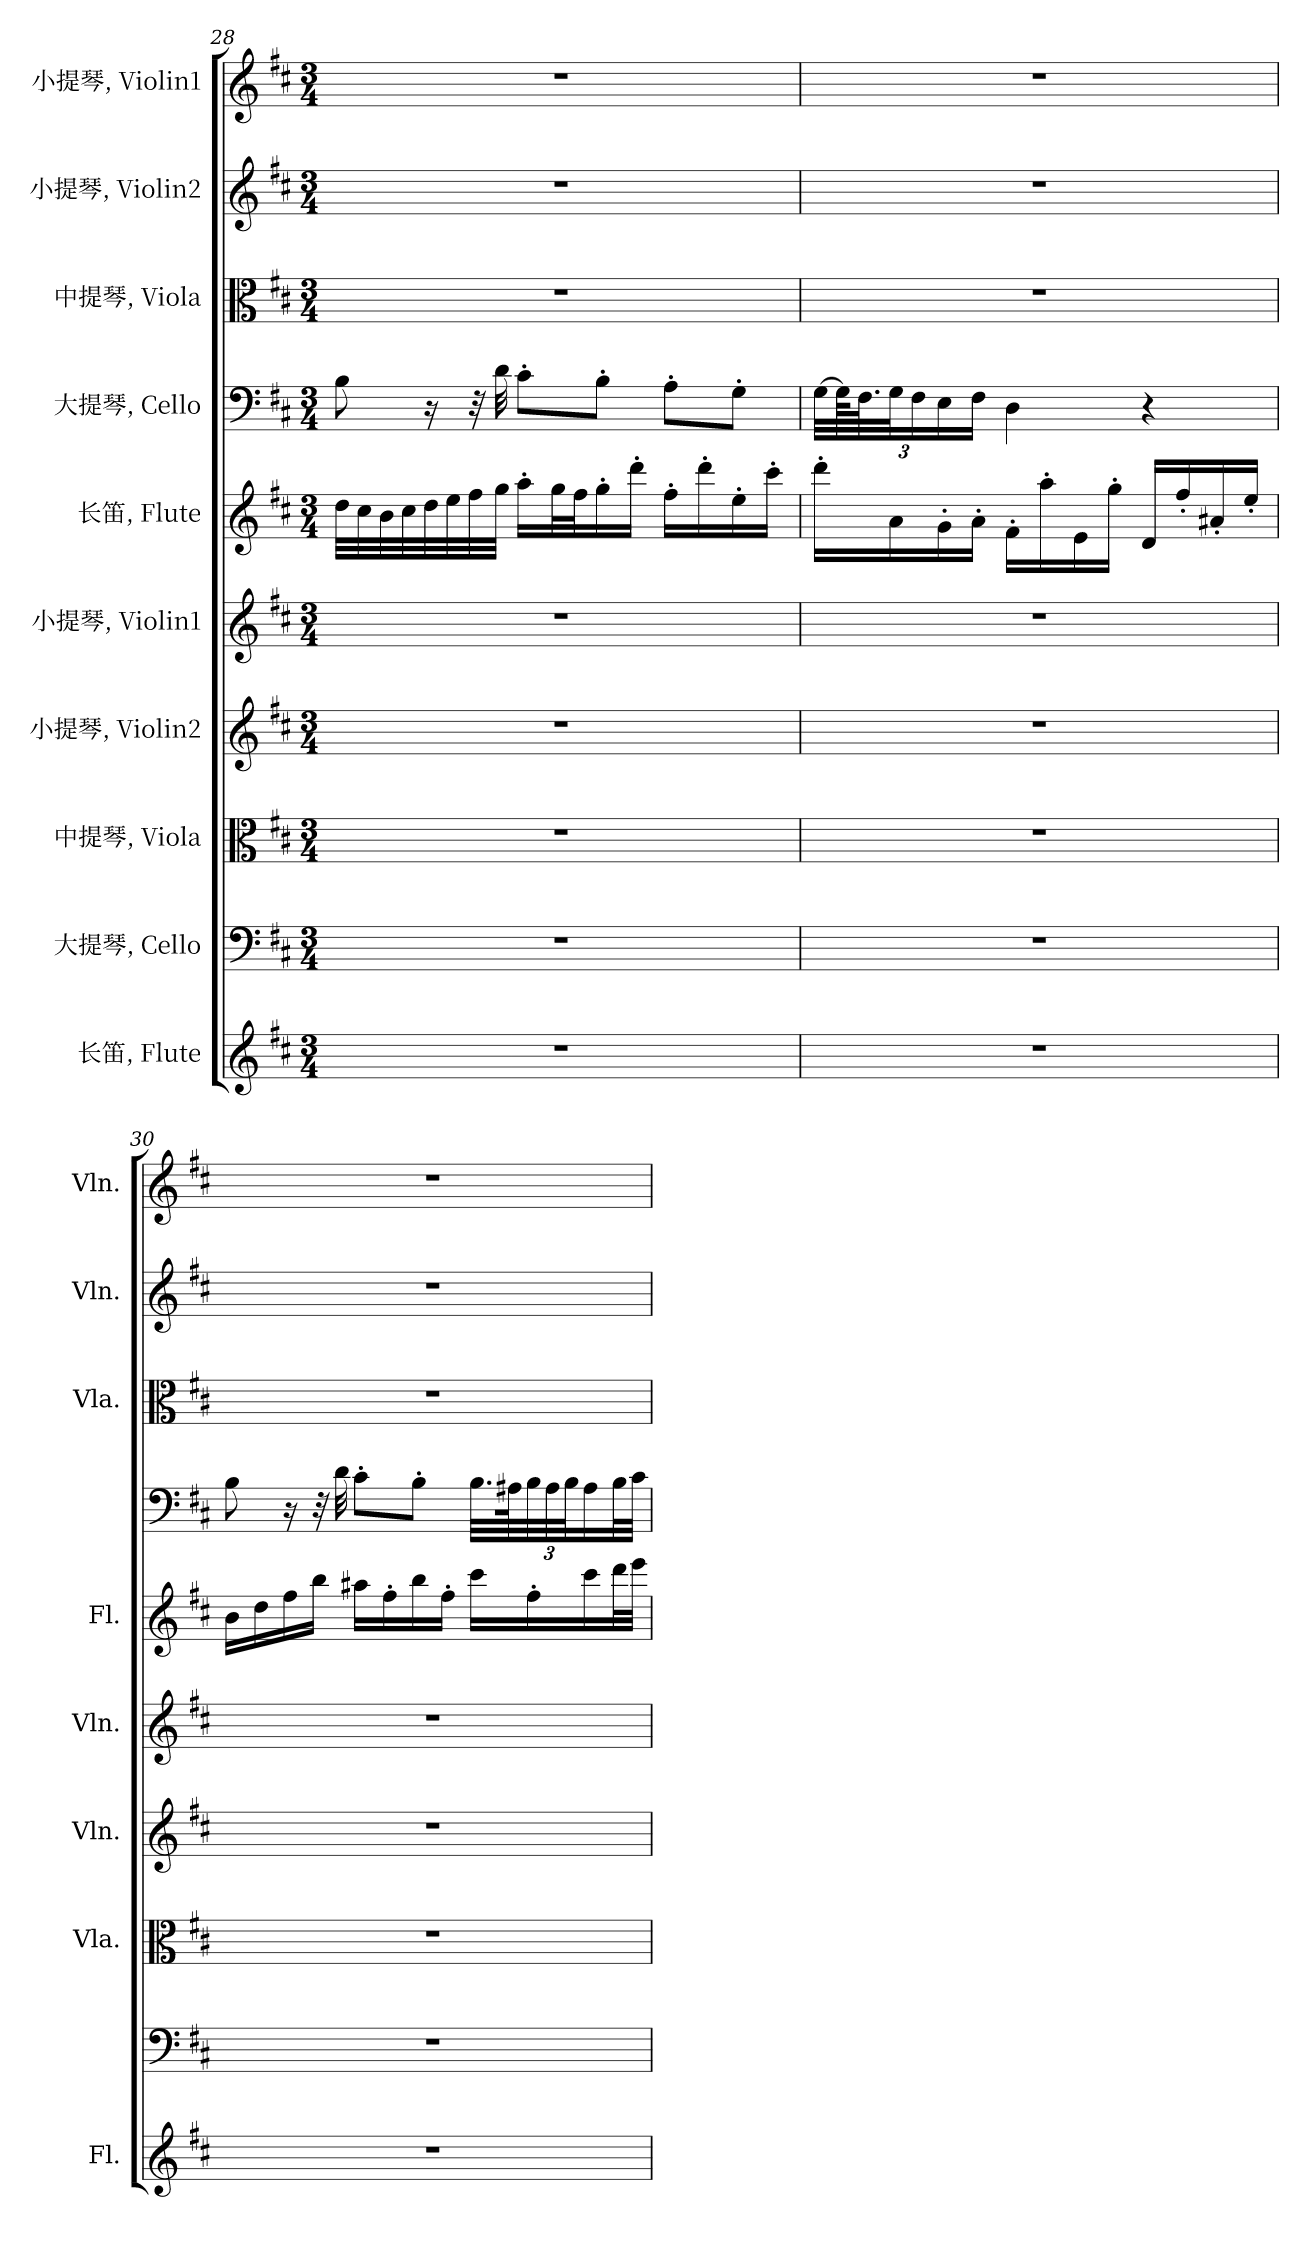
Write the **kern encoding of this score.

**kern	**kern	**kern	**kern	**kern	**kern	**kern	**kern	**kern	**kern
*part10	*part9	*part8	*part7	*part6	*part5	*part4	*part3	*part2	*part1
*staff10	*staff9	*staff8	*staff7	*staff6	*staff5	*staff4	*staff3	*staff2	*staff1
*I"长笛, Flute	*I"大提琴, Cello	*I"中提琴, Viola	*I"小提琴, Violin2	*I"小提琴, Violin1	*I"长笛, Flute	*I"大提琴, Cello	*I"中提琴, Viola	*I"小提琴, Violin2	*I"小提琴, Violin1
*I'Fl.	*	*I'Vla.	*I'Vln.	*I'Vln.	*I'Fl.	*	*I'Vla.	*I'Vln.	*I'Vln.
!!LO:PB:g=z
*clefG2	*clefF4	*clefC3	*clefG2	*clefG2	*clefG2	*clefF4	*clefC3	*clefG2	*clefG2
*k[f#c#]	*k[f#c#]	*k[f#c#]	*k[f#c#]	*k[f#c#]	*k[f#c#]	*k[f#c#]	*k[f#c#]	*k[f#c#]	*k[f#c#]
*M3/4	*M3/4	*M3/4	*M3/4	*M3/4	*M3/4	*M3/4	*M3/4	*M3/4	*M3/4
=28	=28	=28	=28	=28	=28	=28	=28	=28	=28
2.r	2.r	2.r	2.r	2.r	32dd\LLL	8B\	2.r	2.r	2.r
.	.	.	.	.	32cc#\	.	.	.	.
.	.	.	.	.	32b\	.	.	.	.
.	.	.	.	.	32cc#\	.	.	.	.
.	.	.	.	.	32dd\	16r	.	.	.
.	.	.	.	.	32ee\	.	.	.	.
.	.	.	.	.	32ff#\	32r	.	.	.
.	.	.	.	.	32gg\JJJ	32d\	.	.	.
.	.	.	.	.	16aa'\LL	8c#'\L	.	.	.
.	.	.	.	.	32gg\L	.	.	.	.
.	.	.	.	.	32ff#\J	.	.	.	.
.	.	.	.	.	16gg'\	8B'\J	.	.	.
.	.	.	.	.	16ddd'\JJ	.	.	.	.
.	.	.	.	.	16ff#'\LL	8A'\L	.	.	.
.	.	.	.	.	16ddd'\	.	.	.	.
.	.	.	.	.	16ee'\	8G'\J	.	.	.
.	.	.	.	.	16ccc#'\JJ	.	.	.	.
=29	=29	=29	=29	=29	=29	=29	=29	=29	=29
2.r	2.r	2.r	2.r	2.r	16ddd'\LL	[32G\LLL	2.r	2.r	2.r
.	.	.	.	.	.	128G\KL]	.	.	.
.	.	.	.	.	.	64.F#\J	.	.	.
*	*	*	*	*	*	*Xbrackettup	*	*	*
.	.	.	.	.	16a\	48G\J	.	.	.
.	.	.	.	.	.	24F#\	.	.	.
.	.	.	.	.	16g'\	16E\	.	.	.
.	.	.	.	.	16a'\JJ	16F#\JJ	.	.	.
.	.	.	.	.	16f#'\LL	4D\	.	.	.
.	.	.	.	.	16aa'\	.	.	.	.
.	.	.	.	.	16e\	.	.	.	.
.	.	.	.	.	16gg'\JJ	.	.	.	.
.	.	.	.	.	16d/LL	4r	.	.	.
.	.	.	.	.	16ff#'/	.	.	.	.
.	.	.	.	.	16a#X'/	.	.	.	.
.	.	.	.	.	16ee'/JJ	.	.	.	.
!!LO:PB:g=z
=30	=30	=30	=30	=30	=30	=30	=30	=30	=30
2.r	2.r	2.r	2.r	2.r	16b\LL	8B\	2.r	2.r	2.r
.	.	.	.	.	16dd\	.	.	.	.
.	.	.	.	.	16ff#\	16r	.	.	.
.	.	.	.	.	16bb\JJ	32r	.	.	.
.	.	.	.	.	.	32d\	.	.	.
.	.	.	.	.	16aa#X\LL	8c#'\L	.	.	.
.	.	.	.	.	16ff#'\	.	.	.	.
.	.	.	.	.	16bb\	8B'\J	.	.	.
.	.	.	.	.	16ff#'\JJ	.	.	.	.
.	.	.	.	.	16ccc#\LL	32.B\LLL	.	.	.
.	.	.	.	.	.	64A#X\K	.	.	.
.	.	.	.	.	16ff#'\	48B\	.	.	.
.	.	.	.	.	.	48A#\	.	.	.
.	.	.	.	.	.	48B\J	.	.	.
.	.	.	.	.	16ccc#\	16A#\	.	.	.
.	.	.	.	.	32ddd\L	32B\L	.	.	.
.	.	.	.	.	32eee\JJJ	32c#\JJJ	.	.	.
=	=	=	=	=	=	=	=	=	=
*-	*-	*-	*-	*-	*-	*-	*-	*-	*-
